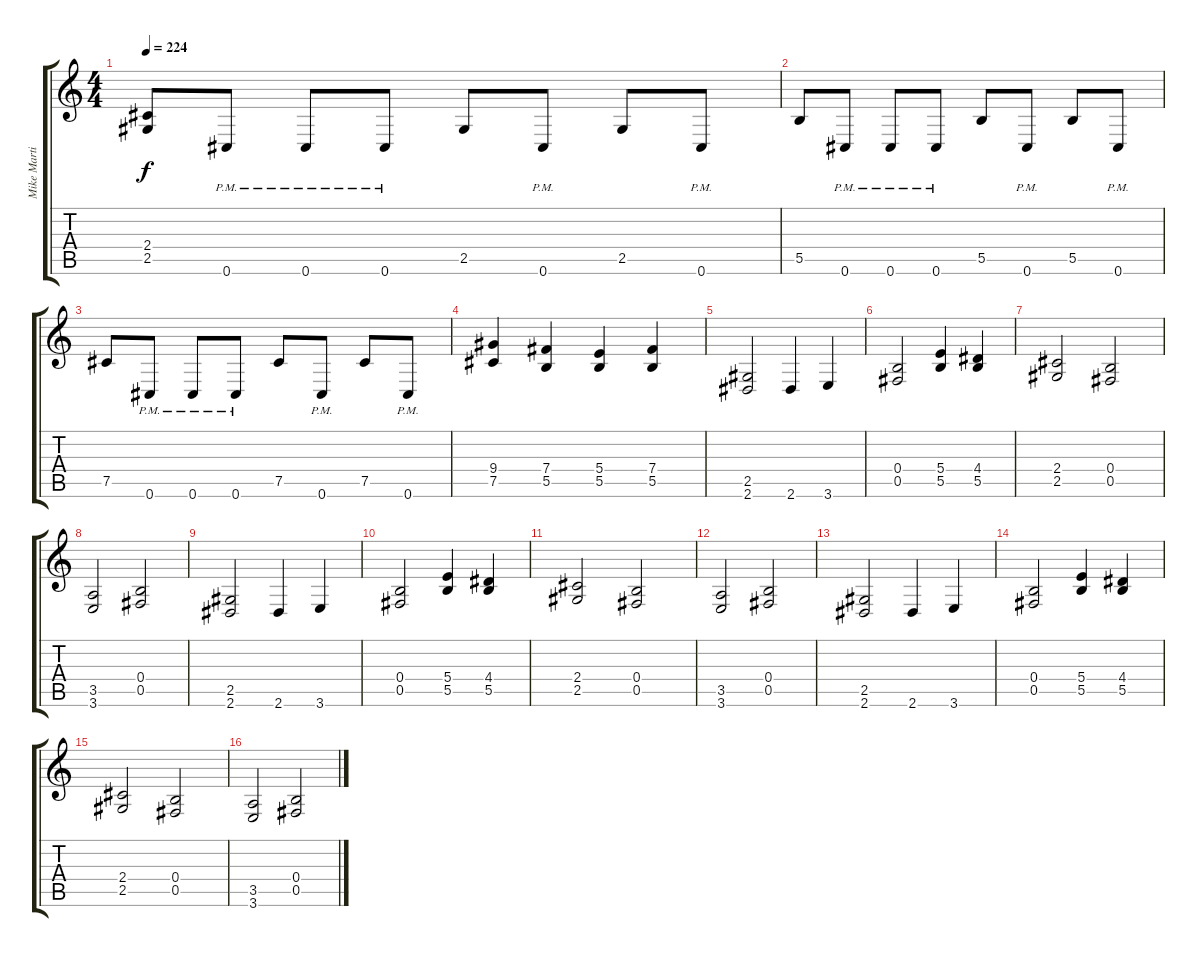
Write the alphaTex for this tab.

\track ("Mike Martin Rhythm" "Mike Marti") {instrument distortionguitar}
\staff {score tabs}
\tuning (Db4 Ab3 E3 B2 Gb2 Db2) {hide}
\ts (4 4)
\tempo 224
\clef g2
\ks c
(2.4 2.5).8{dy f} 0.6{pm}.8 0.6{pm}.8 0.6{pm}.8 2.5.8 0.6{pm}.8 2.5.8 0.6{pm}.8 |
5.5.8 0.6{pm}.8 0.6{pm}.8 0.6{pm}.8 5.5.8 0.6{pm}.8 5.5.8 0.6{pm}.8 |
7.5.8 0.6{pm}.8 0.6{pm}.8 0.6{pm}.8 7.5.8 0.6{pm}.8 7.5.8 0.6{pm}.8 |
(9.4 7.5).4 (7.4 5.5).4 (5.4 5.5).4 (7.4 5.5).4 |
(2.5 2.6).2 2.6.4 3.6.4 |
(0.4 0.5).2 (5.4 5.5).4 (4.4 5.5).4 |
(2.4 2.5).2 (0.4 0.5).2 |
(3.5 3.6).2 (0.4 0.5).2 |
(2.5 2.6).2 2.6.4 3.6.4 |
(0.4 0.5).2 (5.4 5.5).4 (4.4 5.5).4 |
(2.4 2.5).2 (0.4 0.5).2 |
(3.5 3.6).2 (0.4 0.5).2 |
(2.5 2.6).2 2.6.4 3.6.4 |
(0.4 0.5).2 (5.4 5.5).4 (4.4 5.5).4 |
(2.4 2.5).2 (0.4 0.5).2 |
(3.5 3.6).2 (0.4 0.5).2
